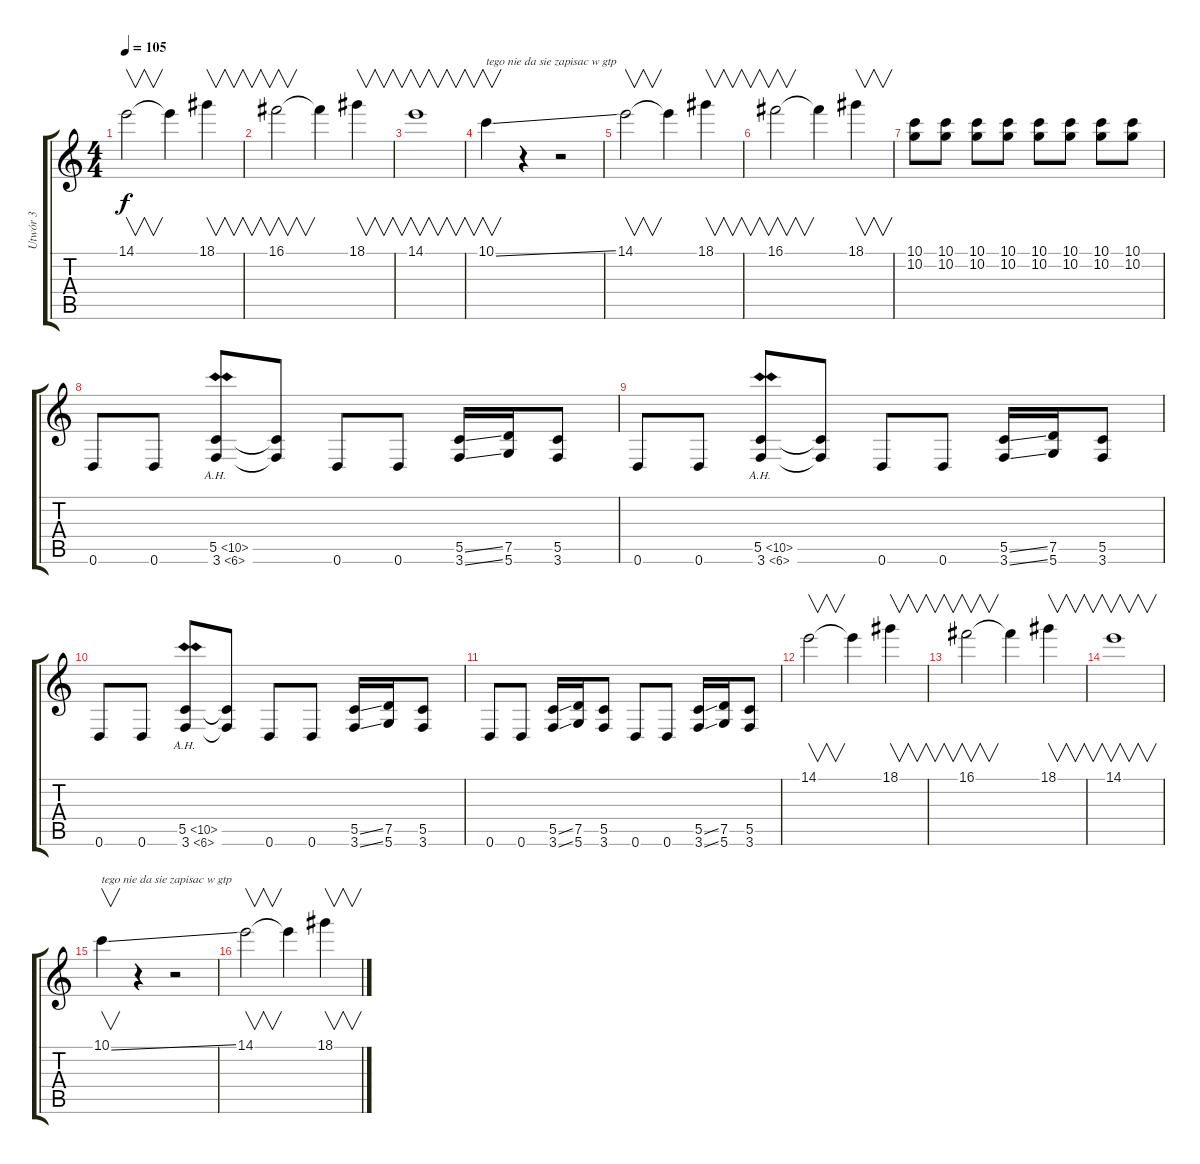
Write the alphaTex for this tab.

\track ("Utwór 3" "Utwór 3") {instrument overdrivenguitar}
\staff {score tabs}
\tuning (D4 A3 F3 C3 G2 D2) {hide}
\ts (4 4)
\tempo 105
\clef g2
\ks c
14.1.2{v dy f} 14.1{t}.4 18.1.4{v} |
16.1.2{v} 16.1{t}.4 18.1.4{v} |
14.1.1{v} |
10.1{ss}.4{v txt "tego nie da sie zapisac w gtp"} r.4 r.2 |
14.1.2{v} 14.1{t}.4 18.1.4{v} |
16.1.2{v} 16.1{t}.4 18.1.4{v} |
(10.1 10.2).8 (10.1 10.2).8 (10.1 10.2).8 (10.1 10.2).8 (10.1 10.2).8 (10.1 10.2).8 (10.1 10.2).8 (10.1 10.2).8 |
0.6.8 0.6.8 (5.5{ah 5} 3.6{ah 3}).8 (5.5{t} 3.6{t}).8 0.6.8 0.6.8 (5.5{ss} 3.6{ss}).16 (7.5 5.6).16 (5.5 3.6).8 |
0.6.8 0.6.8 (5.5{ah 5} 3.6{ah 3}).8 (5.5{t} 3.6{t}).8 0.6.8 0.6.8 (5.5{ss} 3.6{ss}).16 (7.5 5.6).16 (5.5 3.6).8 |
0.6.8 0.6.8 (5.5{ah 5} 3.6{ah 3}).8 (5.5{t} 3.6{t}).8 0.6.8 0.6.8 (5.5{ss} 3.6{ss}).16 (7.5 5.6).16 (5.5 3.6).8 |
0.6.8 0.6.8 (5.5{ss} 3.6{ss}).16 (7.5 5.6).16 (5.5 3.6).8 0.6.8 0.6.8 (5.5{ss} 3.6{ss}).16 (7.5 5.6).16 (5.5 3.6).8 |
14.1.2{v} 14.1{t}.4 18.1.4{v} |
16.1.2{v} 16.1{t}.4 18.1.4{v} |
14.1.1{v} |
10.1{ss}.4{v txt "tego nie da sie zapisac w gtp"} r.4 r.2 |
14.1.2{v} 14.1{t}.4 18.1.4{v}
